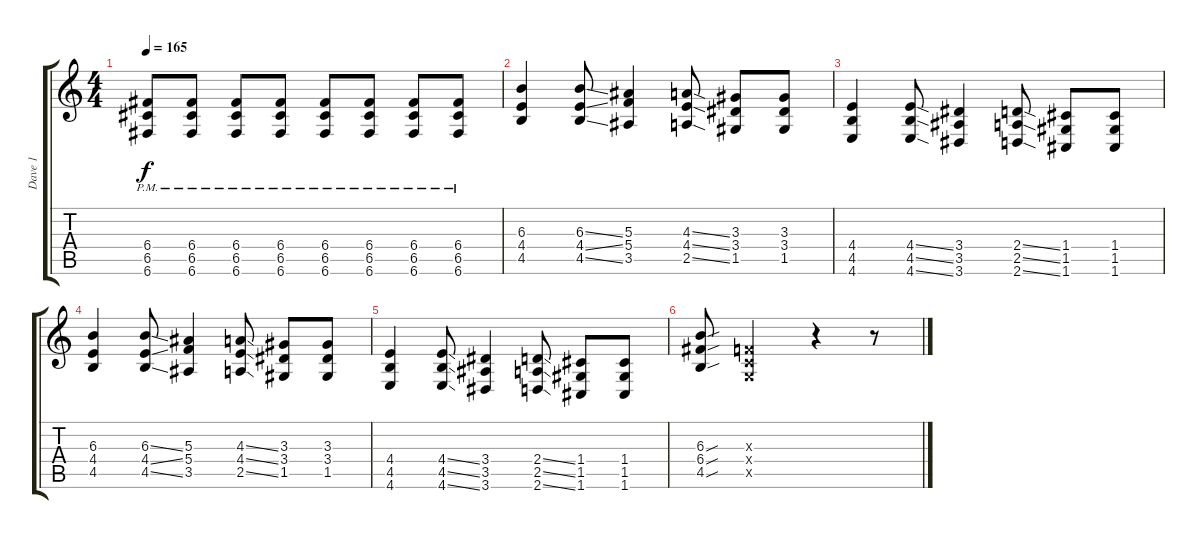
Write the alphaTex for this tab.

\track ("Dave 1" "Dave 1") {instrument overdrivenguitar}
\staff {score tabs}
\tuning (D4 A3 F3 C3 G2 C2) {hide}
\ts (4 4)
\tempo 165
\clef g2
\ks c
(6.4{pm} 6.5{pm} 6.6{pm}).8{dy f instrument overdrivenguitar} (6.4{pm} 6.5{pm} 6.6{pm}).8 (6.4{pm} 6.5{pm} 6.6{pm}).8 (6.4{pm} 6.5{pm} 6.6{pm}).8 (6.4{pm} 6.5{pm} 6.6{pm}).8 (6.4{pm} 6.5{pm} 6.6{pm}).8 (6.4{pm} 6.5{pm} 6.6{pm}).8 (6.4{pm} 6.5{pm} 6.6{pm}).8 |
(6.3 4.4 4.5).4 (6.3{ss} 4.4{ss} 4.5{ss}).8 (5.3 5.4 3.5).4 (4.3{ss} 4.4{ss} 2.5{ss}).8 (3.3 3.4 1.5).8 (3.3 3.4 1.5).8 |
(4.4 4.5 4.6).4 (4.4{ss} 4.5{ss} 4.6{ss}).8 (3.4 3.5 3.6).4 (2.4{ss} 2.5{ss} 2.6{ss}).8 (1.4 1.5 1.6).8 (1.4 1.5 1.6).8 |
(6.3 4.4 4.5).4 (6.3{ss} 4.4{ss} 4.5{ss}).8 (5.3 5.4 3.5).4 (4.3{ss} 4.4{ss} 2.5{ss}).8 (3.3 3.4 1.5).8 (3.3 3.4 1.5).8 |
(4.4 4.5 4.6).4 (4.4{ss} 4.5{ss} 4.6{ss}).8 (3.4 3.5 3.6).4 (2.4{ss} 2.5{ss} 2.6{ss}).8 (1.4 1.5 1.6).8 (1.4 1.5 1.6).8 |
(6.3{sou} 6.4{sou} 4.5{sou}).8 (0.3{x} 0.4{x} 0.5{x}).2 r.4 r.8
